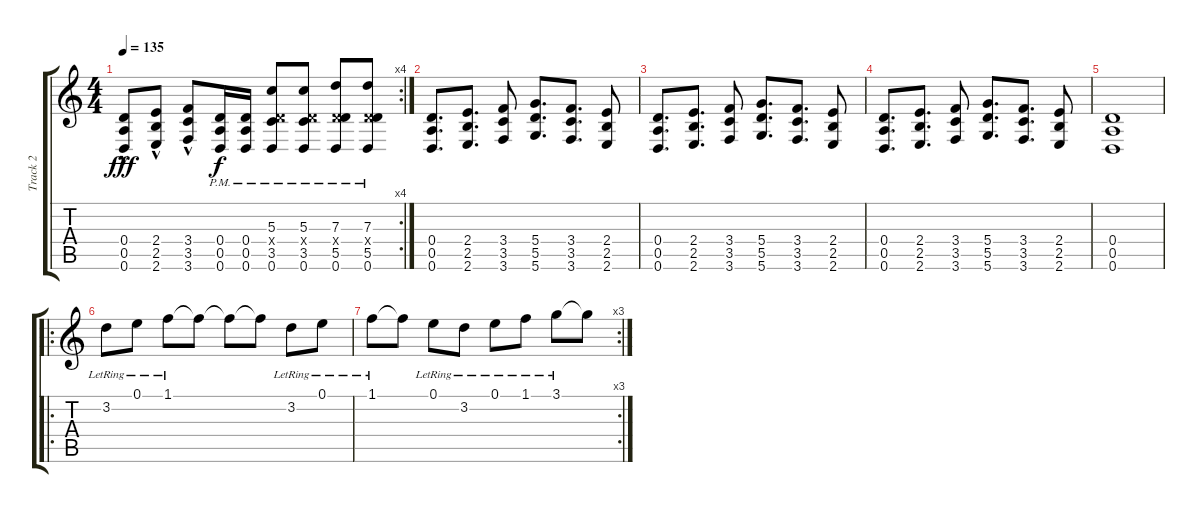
\track ("Track 2" "Track 2") {instrument acousticguitarsteel}
\staff {score tabs}
\tuning (E4 B3 G3 D3 A2 D2) {hide}
\rc 4
\ts (4 4)
\tempo 135
\clef g2
\ks c
(0.4{hac} 0.5{hac} 0.6{hac}).8{dy fff} (2.4{hac} 2.5{hac} 2.6{hac}).8 (3.4{hac} 3.5{hac} 3.6{hac}).8 (0.4{pm} 0.5 0.6{pm}).16{dy f} (0.4{pm} 0.5 0.6{pm}).16 (5.3 0.4{x} 3.5 0.6{pm}).8 (5.3 0.4{x} 3.5 0.6{pm}).8 (7.3 0.4{x} 5.5 0.6{pm}).8 (7.3 0.4{x} 5.5 0.6{pm}).8 |
(0.4 0.5 0.6).8{d} (2.4 2.5 2.6).8{d} (3.4 3.5 3.6).8 (5.4 5.5 5.6).8{d} (3.4 3.5 3.6).8{d} (2.4 2.5 2.6).8 |
(0.4 0.5 0.6).8{d} (2.4 2.5 2.6).8{d} (3.4 3.5 3.6).8 (5.4 5.5 5.6).8{d} (3.4 3.5 3.6).8{d} (2.4 2.5 2.6).8 |
(0.4 0.5 0.6).8{d} (2.4 2.5 2.6).8{d} (3.4 3.5 3.6).8 (5.4 5.5 5.6).8{d} (3.4 3.5 3.6).8{d} (2.4 2.5 2.6).8 |
(0.4 0.5 0.6).1 |
\ro
3.2{lr}.8 0.1{lr}.8 1.1{lr}.8 1.1{t}.8 1.1{t}.8 1.1{t}.8 3.2{lr}.8 0.1{lr}.8 |
\rc 3
1.1{lr}.8 1.1{t}.8 0.1{lr}.8 3.2{lr}.8 0.1{lr}.8 1.1{lr}.8 3.1{lr}.8 3.1{t}.8
